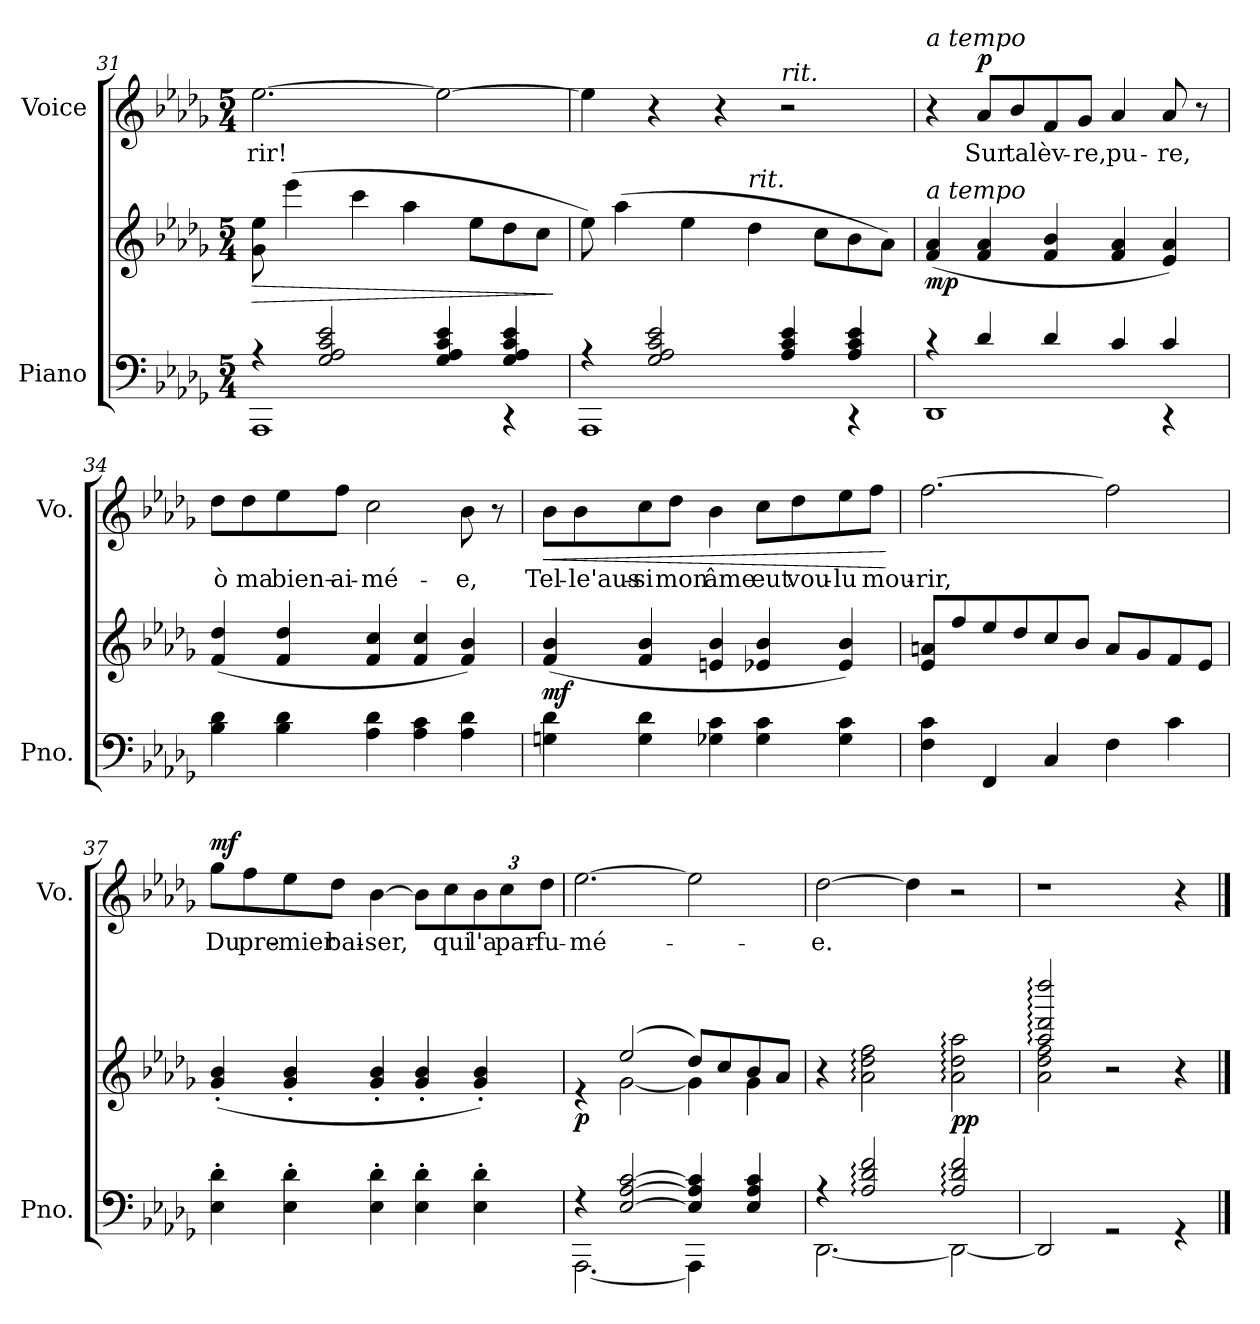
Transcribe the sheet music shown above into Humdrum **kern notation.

**kern	**kern	**dynam	**kern	**text	**dynam
*part2	*part2	*part2	*part1	*part1	*part1
*staff3	*staff2	*staff2/3	*staff1	*staff1	*staff1
*I"Piano	*	*	*I"Voice	*	*
*I'Pno.	*	*	*I'Vo.	*	*
*clefF4	*clefG2	*	*clefG2	*	*
*k[b-e-a-d-g-]	*k[b-e-a-d-g-]	*	*k[b-e-a-d-g-]	*	*
*M5/4	*M5/4	*	*M5/4	*	*
=31	=31	=31	=31	=31	=31
*^	*	*	*	*	*
!	!	!	!LO:HP:b	!	!LO:LY:b	!
4r	1AAA-	8g-\ 8ee-\	>	[2.ee-\	-rir!	.
.	.	(>4eee-\	.	.	.	.
2G-/ 2A-/ 2c/ 2e-/	.	.	.	.	.	.
.	.	4ccc\	.	.	.	.
.	.	4aa-\	.	.	.	.
4G-/ 4A-/ 4c/ 4e-/	.	.	.	2ee-\_	.	.
.	.	8ee-\L	.	.	.	.
4G-/ 4A-/ 4c/ 4e-/	4r	8dd-\	.	.	.	.
.	.	8cc\J	.	.	.	.
*v	*v	*	*	*	*	*
.	.	]	.	.	.
!!LO:LB:g=z
=32	=32	=32	=32	=32	=32
*^	*	*	*	*	*
4r	1AAA-	8ee-\)	.	4ee-\]	.	.
.	.	(>4aa-\	.	.	.	.
2G-/ 2A-/ 2c/ 2e-/	.	.	.	4r	.	.
.	.	4ee-\	.	.	.	.
.	.	.	.	4r	.	.
!	!	!LO:TX:a:i:t=rit.	!	!	!	!
.	.	4dd-\	.	.	.	.
!	!	!	!	!LO:TX:a:i:t=rit.	!	!
4A-/ 4c/ 4e-/	.	.	.	2r	.	.
.	.	8cc\L	.	.	.	.
4A-/ 4c/ 4e-/	4r	8b-\	.	.	.	.
.	.	8a-\J)	.	.	.	.
=33	=33	=33	=33	=33	=33	=33
!	!	!	!	!LO:TX:a:i:t=a tempo	!	!
!	!	!LO:TX:a:i:t=a tempo	!	!	!	!
!	!	!	!LO:DY:b	!	!	!
4r	1DD-	(>4f/ 4a-/	mp	4r	.	.
!	!	!	!	!	!LO:LY:b	!LO:DY:a
4d-/	.	4f/ 4a-/	.	8a-/L	Sur	p
!	!	!	!	!	!LO:LY:b	!
.	.	.	.	8b-/	ta	.
!	!	!	!	!	!LO:LY:b	!
4d-/	.	4f/ 4b-/	.	8f/	lèv-	.
!	!	!	!	!	!LO:LY:b	!
.	.	.	.	8g-/J	-re,	.
!	!	!	!	!	!LO:LY:b	!
4c/	.	4f/ 4a-/	.	4a-/	pu-	.
!	!	!	!	!	!LO:LY:b	!
4c/	4r	4e-/ 4a-/)	.	8a-/	-re,	.
.	.	.	.	8r	.	.
*v	*v	*	*	*	*	*
=34	=34	=34	=34	=34	=34
!	!	!	!	!LO:LY:b	!
4B-\ 4d-\	(>4f/ 4dd-/	.	8dd-\L	ò	.
!	!	!	!	!LO:LY:b	!
.	.	.	8dd-\	ma	.
!	!	!	!	!LO:LY:b	!
4B-\ 4d-\	4f/ 4dd-/	.	8ee-\	bien–	.
!	!	!	!	!LO:LY:b	!
.	.	.	8ff\J	ai-	.
!	!	!	!	!LO:LY:b	!
4A-\ 4d-\	4f/ 4cc/	.	2cc\	-mé-	.
4A-\ 4c\	4f/ 4cc/	.	.	.	.
!	!	!	!	!LO:LY:b	!
4A-\ 4d-\	4f/ 4b-/)	.	8b-\	-e,	.
.	.	.	8r	.	.
!!LO:LB:g=z
=35	=35	=35	=35	=35	=35
!	!	!LO:DY:b	!	!LO:LY:b	!LO:HP:b
4Gn\ 4d-\	(<4f/ 4b-/	mf	8b-\L	Tel-	<
!	!	!	!	!LO:LY:b	!
.	.	.	8b-\	-le'aus-	.
!	!	!	!	!LO:LY:b	!
4G\ 4d-\	4f/ 4b-/	.	8cc\	-si	.
!	!	!	!	!LO:LY:b	!
.	.	.	8dd-\J	mon	.
!	!	!	!	!LO:LY:b	!
4G-X\ 4c\	4en/ 4b-/	.	4b-\	âme	.
!	!	!	!	!LO:LY:b	!
4G-\ 4c\	4e-X/ 4b-/	.	8cc\L	eut	.
!	!	!	!	!LO:LY:b	!
.	.	.	8dd-\	vou-	.
!	!	!	!	!LO:LY:b	!
4G-\ 4c\	4e-/ 4b-/)	.	8ee-\	-lu	.
!	!	!	!	!LO:LY:b	!
.	.	.	8ff\J	mou-	.
.	.	.	.	.	[
=36	=36	=36	=36	=36	=36
!	!	!	!	!LO:LY:b	!
4F\ 4c\	8e-/ 8an/L	.	[2.ff\	-rir,	.
.	8ff/	.	.	.	.
4FF/	8ee-/	.	.	.	.
.	8dd-/	.	.	.	.
4C/	8cc/	.	.	.	.
.	8b-/J	.	.	.	.
4F\	8a/L	.	2ff\]	.	.
.	8g-/	.	.	.	.
4c\	8f/	.	.	.	.
.	8e-/J	.	.	.	.
!!LO:LB:g=z
=37	=37	=37	=37	=37	=37
!	!	!	!	!LO:LY:b	!LO:DY:a
4E-\' 4d-\'	(<4g-/' 4b-/'	.	8gg-\L	Du	mf
!	!	!	!	!LO:LY:b	!
.	.	.	8ff\	pre-	.
!	!	!	!	!LO:LY:b	!
4E-\' 4d-\'	4g-/' 4b-/'	.	8ee-\	-mier	.
!	!	!	!	!LO:LY:b	!
.	.	.	8dd-\J	bai-	.
!	!	!	!	!LO:LY:b	!
4E-\' 4d-\'	4g-/' 4b-/'	.	[4b-\	-ser,	.
4E-\' 4d-\'	4g-/' 4b-/'	.	8b-\L]	.	.
!	!	!	!	!LO:LY:b	!
.	.	.	8cc\	qui	.
*	*	*	*Xbrackettup	*	*
!	!	!	!	!LO:LY:b	!
4E-\' 4d-\'	4g-/' 4b-/')	.	12b-\	l'a	.
!	!	!	!	!LO:LY:b	!
.	.	.	12cc\	par-	.
!	!	!	!	!LO:LY:b	!
.	.	.	12dd-\J	-fu-	.
=38	=38	=38	=38	=38	=38
*^	*^	*	*	*	*
!	!	!	!	!LO:DY:b	!	!LO:LY:b	!
4r	[2.AAA-\	4re	4ryy	p	[2.ee-\	-mé-	.
[2E-/ [2A-/ [2c/	.	(>2ee-/	[2g-\	.	.	.	.
4E-/] 4A-/] 4c/]	4AAA-\]	8dd-/L)	4g-\]	.	2ee-\]	.	.
.	.	8cc/	.	.	.	.	.
4E-/ 4A-/ 4c/	4ryy	8b-/	4g-\	.	.	.	.
.	.	8a-/J	.	.	.	.	.
*	*	*v	*v	*	*	*	*
=39	=39	=39	=39	=39	=39	=39
!	!	!	!	!	!LO:LY:b	!
4r	[2.DD-\	4r	.	[2dd-\	-e.	.
2A-/: 2d-/: 2f/:	.	2a-\: 2dd-\: 2ff\:	.	.	.	.
.	.	.	.	4dd-\]	.	.
!	!	!	!LO:DY:b	!	!	!
2A-/: 2d-/: 2f/:	2DD-\_	2a-\: 2dd-\: 2aa-\:	pp	2r	.	.
=40	=40	=40	=40	=40	=40	=40
*	*	*^	*	*	*	*
2ryy	2DD-/]	2aa-/: 2ddd-/: 2dddd-/:	2a-\ 2dd-\ 2ff\	.	1r	.	.
2rGG	2.ryy	2r	2.ryy	.	.	.	.
4rGG	.	4r	.	.	4r	.	.
*v	*v	*	*	*	*	*	*
*	*v	*v	*	*	*	*
==	==	==	==	==	==
*-	*-	*-	*-	*-	*-
